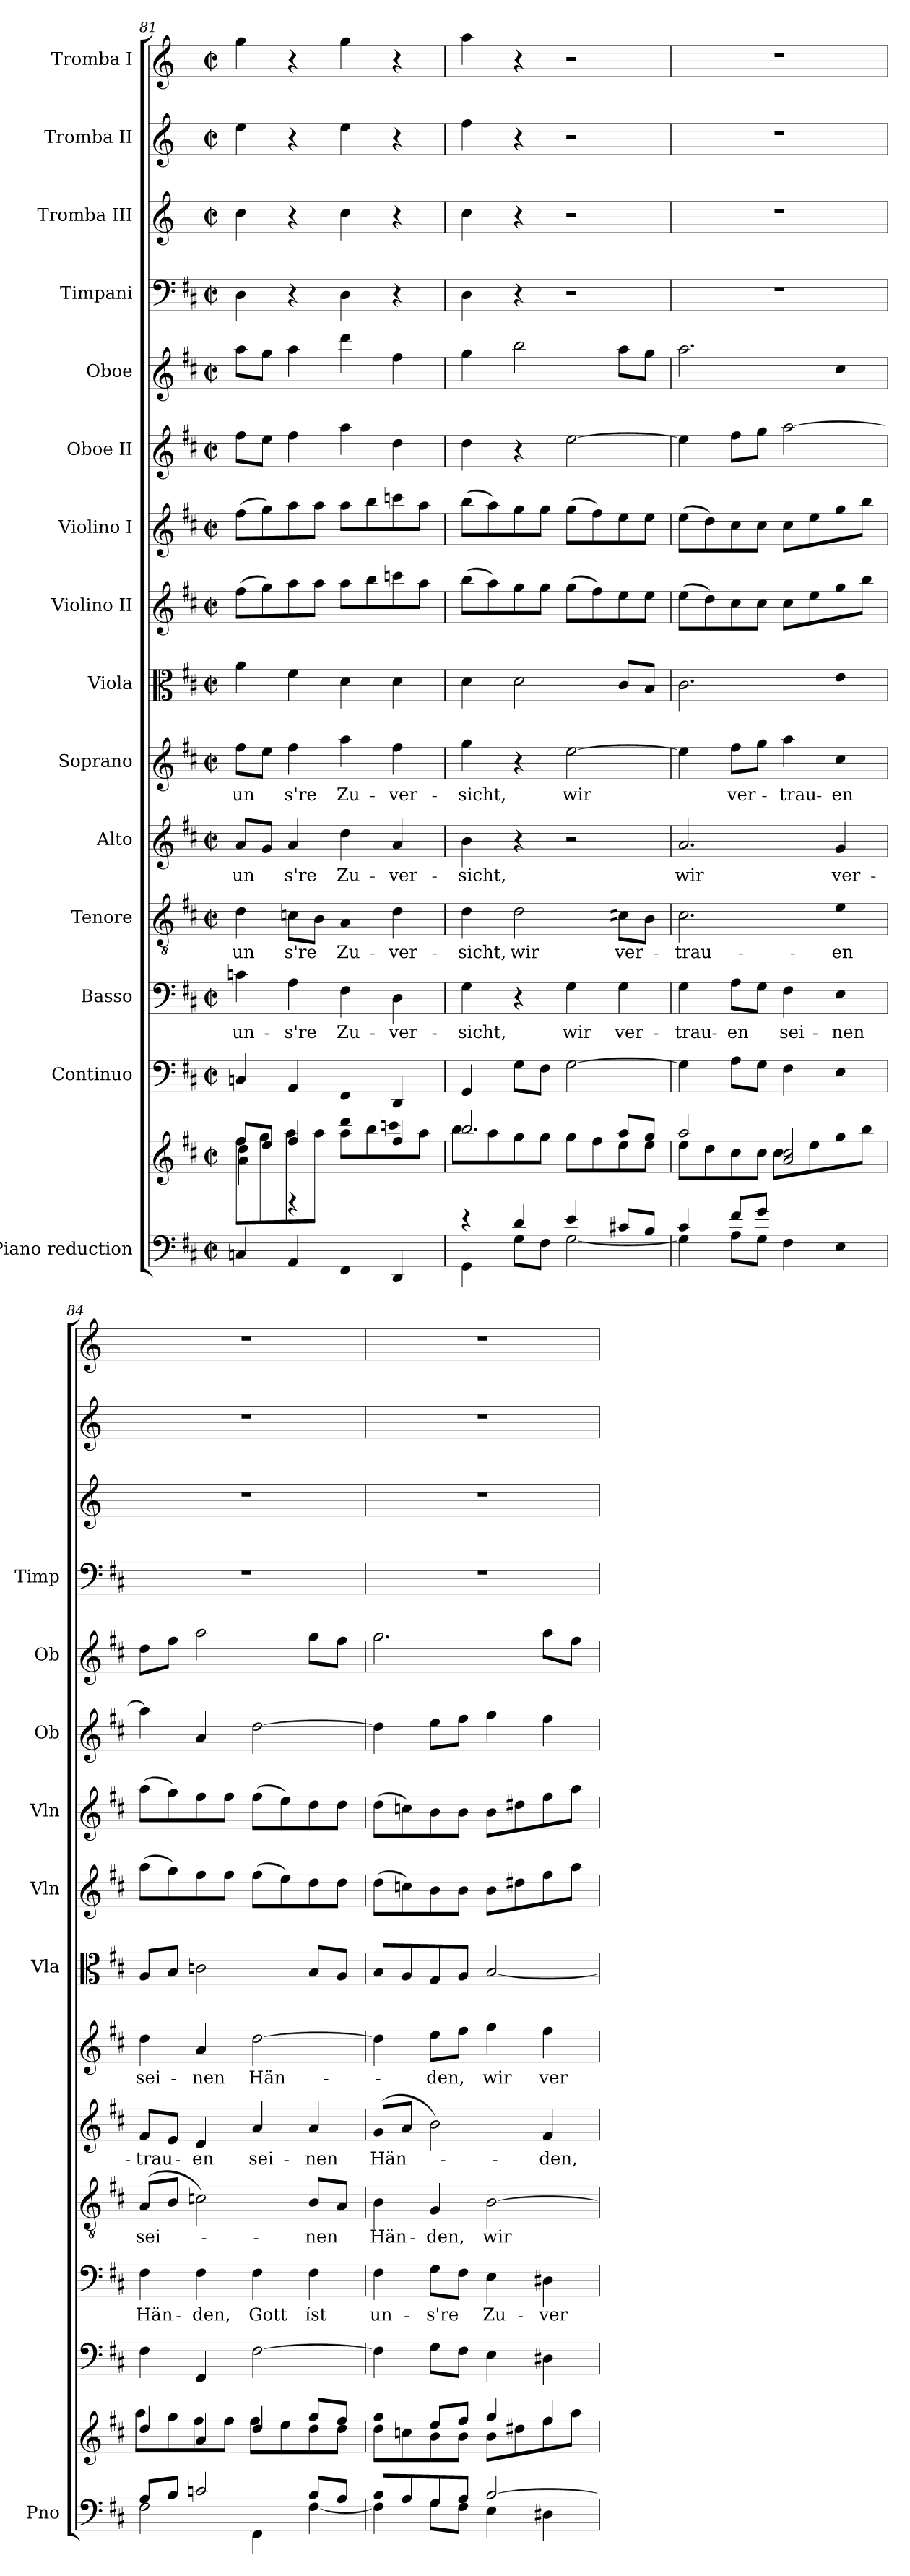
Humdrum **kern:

**kern	**kern	**kern	**kern	**text	**kern	**text	**kern	**text	**kern	**text	**kern	**kern	**kern	**kern	**kern	**kern	**kern	**kern	**kern
*part15	*part15	*part14	*part13	*part13	*part12	*part12	*part11	*part11	*part10	*part10	*part9	*part8	*part7	*part6	*part5	*part4	*part3	*part2	*part1
*staff16	*staff15	*staff14	*staff13	*staff13	*staff12	*staff12	*staff11	*staff11	*staff10	*staff10	*staff9	*staff8	*staff7	*staff6	*staff5	*staff4	*staff3	*staff2	*staff1
*I"Piano reduction	*	*I"Continuo	*I"Basso	*	*I"Tenore	*	*I"Alto	*	*I"Soprano	*	*I"Viola	*I"Violino II	*I"Violino I	*I"Oboe II	*I"Oboe	*I"Timpani	*I"Tromba III	*I"Tromba II	*I"Tromba I
*I'Pno	*	*	*	*	*	*	*	*	*	*	*I'Vla	*I'Vln	*I'Vln	*I'Ob	*I'Ob	*I'Timp	*	*	*
!!LO:PB:g=z
*clefF4	*clefG2	*clefF4	*clefF4	*	*clefGv2	*	*clefG2	*	*clefG2	*	*clefC3	*clefG2	*clefG2	*clefG2	*clefG2	*clefF4	*clefG2	*clefG2	*clefG2
*	*	*	*	*	*	*	*	*	*	*	*	*	*	*	*	*	*ITrd-1c-2	*ITrd-1c-2	*ITrd-1c-2
*k[f#c#]	*k[f#c#]	*k[f#c#]	*k[f#c#]	*	*k[f#c#]	*	*k[f#c#]	*	*k[f#c#]	*	*k[f#c#]	*k[f#c#]	*k[f#c#]	*k[f#c#]	*k[f#c#]	*k[f#c#]	*k[f#c#]	*k[f#c#]	*k[f#c#]
*M2/2	*M2/2	*M2/2	*M2/2	*	*M2/2	*	*M2/2	*	*M2/2	*	*M2/2	*M2/2	*M2/2	*M2/2	*M2/2	*M2/2	*M2/2	*M2/2	*M2/2
*met(c|)	*met(c|)	*met(c|)	*met(c|)	*	*met(c|)	*	*met(c|)	*	*met(c|)	*	*met(c|)	*met(c|)	*met(c|)	*met(c|)	*met(c|)	*met(c|)	*met(c|)	*met(c|)	*met(c|)
=81	=81	=81	=81	=81	=81	=81	=81	=81	=81	=81	=81	=81	=81	=81	=81	=81	=81	=81	=81
*	*^	*	*	*	*	*	*	*	*	*	*	*	*	*	*	*	*	*	*
*	*	*^	*	*	*	*	*	*	*	*	*	*	*	*	*	*	*	*	*	*
!	!	!	!	!	!	!LO:LY:b	!	!LO:LY:b	!	!LO:LY:b	!	!LO:LY:b	!	!	!	!	!	!	!	!	!
4Cn/	8ff#/L	8ff#\L	4a\ 4dd\	4Cn/	4cn\	un-	4d\	un	8a/L	un	8ff#\L	un	4a\	(>8ff#\L	(>8ff#\L	8ff#\L	8aa\L	4D\	4dd\	4ff#\	4aa\
.	8ee/J	8gg\	.	.	.	.	.	.	8g/J	.	8ee\J	.	.	8gg\)	8gg\)	8ee\J	8gg\J	.	.	.	.
!	!	!	!	!	!	!LO:LY:b	!	!LO:LY:b	!	!LO:LY:b	!	!LO:LY:b	!	!	!	!	!	!	!	!	!
4AA/	4ff#/	8aa\	4rD	4AA/	4A\	-s're	8cn\L	s're	4a/	s're	4ff#\	s're	4f#\	8aa\	8aa\	4ff#\	4aa\	4r	4r	4r	4r
.	.	8aa\J	.	.	.	.	8B\J	.	.	.	.	.	.	8aa\J	8aa\J	.	.	.	.	.	.
!	!	!	!	!	!	!LO:LY:b	!	!LO:LY:b	!	!LO:LY:b	!	!LO:LY:b	!	!	!	!	!	!	!	!	!
4FF#/	4ddd/	8aa\L	2ryy	4FF#/	4F#\	Zu-	4A/	Zu-	4dd\	Zu-	4aa\	Zu-	4d\	8aa\L	8aa\L	4aa\	4ddd\	4D\	4dd\	4ff#\	4aa\
.	.	8bb\	.	.	.	.	.	.	.	.	.	.	.	8bb\	8bb\	.	.	.	.	.	.
!	!	!	!	!	!	!LO:LY:b	!	!LO:LY:b	!	!LO:LY:b	!	!LO:LY:b	!	!	!	!	!	!	!	!	!
4DD/	4ff#/	8cccn\	.	4DD/	4D\	-ver-	4d\	-ver-	4a/	-ver-	4ff#\	-ver-	4d\	8cccn\	8cccn\	4dd\	4ff#\	4r	4r	4r	4r
.	.	8aa\J	.	.	.	.	.	.	.	.	.	.	.	8aa\J	8aa\J	.	.	.	.	.	.
*	*	*v	*v	*	*	*	*	*	*	*	*	*	*	*	*	*	*	*	*	*	*
=82	=82	=82	=82	=82	=82	=82	=82	=82	=82	=82	=82	=82	=82	=82	=82	=82	=82	=82	=82	=82
*^	*	*	*	*	*	*	*	*	*	*	*	*	*	*	*	*	*	*	*	*
!	!	!	!	!	!	!LO:LY:b	!	!LO:LY:b	!	!LO:LY:b	!	!LO:LY:b	!	!	!	!	!	!	!	!	!
4r	4GG\	2.bb/	8bb\L	4GG/	4G\	-sicht,	4d\	-sicht,	4b\	-sicht,	4gg\	-sicht,	4d\	(>8bb\L	(>8bb\L	4dd\	4gg\	4D\	4dd\	4gg\	4bb\
.	.	.	8aa\	.	.	.	.	.	.	.	.	.	.	8aa\)	8aa\)	.	.	.	.	.	.
!	!	!	!	!	!	!	!	!LO:LY:b	!	!	!	!	!	!	!	!	!	!	!	!	!
4d/	8G\L	.	8gg\	8G\L	4r	.	2d\	wir	4r	.	4r	.	2d\	8gg\	8gg\	4r	2bb\	4r	4r	4r	4r
.	8F#\J	.	8gg\J	8F#\J	.	.	.	.	.	.	.	.	.	8gg\J	8gg\J	.	.	.	.	.	.
!	!	!	!	!	!	!LO:LY:b	!	!	!	!	!	!LO:LY:b	!	!	!	!	!	!	!	!	!
4e/	[2G\	.	8gg\L	[2G\	4G\	wir	.	.	2r	.	[2ee\	wir	.	(>8gg\L	(>8gg\L	[2ee\	.	2r	2r	2r	2r
.	.	.	8ff#\	.	.	.	.	.	.	.	.	.	.	8ff#\)	8ff#\)	.	.	.	.	.	.
!	!	!	!	!	!	!LO:LY:b	!	!LO:LY:b	!	!	!	!	!	!	!	!	!	!	!	!	!
8c#X/L	.	8aa/L	8ee\	.	4G\	ver-	8c#X\L	ver-	.	.	.	.	8c#/L	8ee\	8ee\	.	8aa\L	.	.	.	.
8B/J	.	8gg/J	8ee\J	.	.	.	8B\J	.	.	.	.	.	8B/J	8ee\J	8ee\J	.	8gg\J	.	.	.	.
=83	=83	=83	=83	=83	=83	=83	=83	=83	=83	=83	=83	=83	=83	=83	=83	=83	=83	=83	=83	=83	=83
!	!	!	!	!	!	!LO:LY:b	!	!LO:LY:b	!	!LO:LY:b	!	!	!	!	!	!	!	!	!	!	!
4c#/	4G\]	2aa/	8ee\L	4G\]	4G\	-trau-	2.c#\	-trau-	2.a/	wir	4ee\]	.	2.c#\	(>8ee\L	(>8ee\L	4ee\]	2.aa\	1r	1r	1r	1r
.	.	.	8dd\	.	.	.	.	.	.	.	.	.	.	8dd\)	8dd\)	.	.	.	.	.	.
!	!	!	!	!	!	!LO:LY:b	!	!	!	!	!	!LO:LY:b	!	!	!	!	!	!	!	!	!
8f#/L	8A\L	.	8cc#\	8A\L	8A\L	-en	.	.	.	.	8ff#\L	ver-	.	8cc#\	8cc#\	8ff#\L	.	.	.	.	.
8g/J	8G\J	.	8cc#\J	8G\J	8G\J	.	.	.	.	.	8gg\J	.	.	8cc#\J	8cc#\J	8gg\J	.	.	.	.	.
!	!	!	!	!	!	!LO:LY:b	!	!	!	!	!	!LO:LY:b	!	!	!	!	!	!	!	!	!
2ryy	4F#\	2a/ 2cc#/	8cc#\L	4F#\	4F#\	sei-	.	.	.	.	4aa\	-trau-	.	8cc#\L	8cc#\L	[2aa\	.	.	.	.	.
.	.	.	8ee\	.	.	.	.	.	.	.	.	.	.	8ee\	8ee\	.	.	.	.	.	.
!	!	!	!	!	!	!LO:LY:b	!	!LO:LY:b	!	!LO:LY:b	!	!LO:LY:b	!	!	!	!	!	!	!	!	!
.	4E\	.	8gg\	4E\	4E\	-nen	4e\	-en	4g/	ver-	4cc#\	-en	4e\	8gg\	8gg\	.	4cc#\	.	.	.	.
.	.	.	8bb\J	.	.	.	.	.	.	.	.	.	.	8bb\J	8bb\J	.	.	.	.	.	.
=84	=84	=84	=84	=84	=84	=84	=84	=84	=84	=84	=84	=84	=84	=84	=84	=84	=84	=84	=84	=84	=84
!	!	!	!	!	!	!LO:LY:b	!	!LO:LY:b	!	!LO:LY:b	!	!LO:LY:b	!	!	!	!	!	!	!	!	!
8A/L	2F#\	4dd/	8aa\L	4F#\	4F#\	Hän-	(>8A/L	sei-	8f#/L	-trau-	4dd\	sei-	8A/L	(>8aa\L	(>8aa\L	4aa\]	8dd\L	1r	1r	1r	1r
8B/J	.	.	8gg\	.	.	.	8B/J	.	8e/J	.	.	.	8B/J	8gg\)	8gg\)	.	8ff#\J	.	.	.	.
!	!	!	!	!	!	!LO:LY:b	!	!	!	!LO:LY:b	!	!LO:LY:b	!	!	!	!	!	!	!	!	!
2cn/	.	4a/	8ff#\	4FF#/	4F#\	-den,	2cn\)	.	4d/	-en	4a/	-nen	2cn\	8ff#\	8ff#\	4a/	2aa\	.	.	.	.
.	.	.	8ff#\J	.	.	.	.	.	.	.	.	.	.	8ff#\J	8ff#\J	.	.	.	.	.	.
!	!	!	!	!	!	!LO:LY:b	!	!	!	!LO:LY:b	!	!LO:LY:b	!	!	!	!	!	!	!	!	!
.	4FF#\	4dd/	8ff#\L	[2F#\	4F#\	Gott	.	.	4a/	sei-	[2dd\	Hän-	.	(>8ff#\L	(>8ff#\L	[2dd\	.	.	.	.	.
.	.	.	8ee\	.	.	.	.	.	.	.	.	.	.	8ee\)	8ee\)	.	.	.	.	.	.
!	!	!	!	!	!	!LO:LY:b	!	!LO:LY:b	!	!LO:LY:b	!	!	!	!	!	!	!	!	!	!	!
8B/L	[4F#\	8gg/L	8dd\	.	4F#\	íst	8B/L	-nen	4a/	-nen	.	.	8B/L	8dd\	8dd\	.	8gg\L	.	.	.	.
8A/J	.	8ff#/J	8dd\J	.	.	.	8A/J	.	.	.	.	.	8A/J	8dd\J	8dd\J	.	8ff#\J	.	.	.	.
=85	=85	=85	=85	=85	=85	=85	=85	=85	=85	=85	=85	=85	=85	=85	=85	=85	=85	=85	=85	=85	=85
!	!	!	!	!	!	!LO:LY:b	!	!LO:LY:b	!	!LO:LY:b	!	!	!	!	!	!	!	!	!	!	!
8B/L	4F#\]	4gg/	8dd\L	4F#\]	4F#\	un-	4B\	Hän-	(>8g/L	Hän-	4dd\]	.	8B/L	(>8dd\L	(>8dd\L	4dd\]	2.gg\	1r	1r	1r	1r
8A/	.	.	8ccn\	.	.	.	.	.	8a/J	.	.	.	8A/	8ccn\)	8ccn\)	.	.	.	.	.	.
!	!	!	!	!	!	!LO:LY:b	!	!LO:LY:b	!	!	!	!LO:LY:b	!	!	!	!	!	!	!	!	!
8G/	8G\L	8ee/L	8b\	8G\L	8G\L	-s're	4G/	-den,	2b\)	.	8ee\L	-den,	8G/	8b\	8b\	8ee\L	.	.	.	.	.
8A/J	8F#\J	8ff#/J	8b\J	8F#\J	8F#\J	.	.	.	.	.	8ff#\J	.	8A/J	8b\J	8b\J	8ff#\J	.	.	.	.	.
!	!	!	!	!	!	!LO:LY:b	!	!LO:LY:b	!	!	!	!LO:LY:b	!	!	!	!	!	!	!	!	!
[2B/	4E\	4gg/	8b\L	4E\	4E\	Zu-	[2B\	wir	.	.	4gg\	wir	[2B/	8b\L	8b\L	4gg\	.	.	.	.	.
.	.	.	8dd#X\	.	.	.	.	.	.	.	.	.	.	8dd#X\	8dd#X\	.	.	.	.	.	.
!	!	!	!	!	!	!LO:LY:b	!	!	!	!LO:LY:b	!	!LO:LY:b	!	!	!	!	!	!	!	!	!
.	4D#X\	4ff#/	8ff#\	4D#X\	4D#X\	-ver-	.	.	4f#/	-den,	4ff#\	ver-	.	8ff#\	8ff#\	4ff#\	8aa\L	.	.	.	.
.	.	.	8aa\J	.	.	.	.	.	.	.	.	.	.	8aa\J	8aa\J	.	8ff#\J	.	.	.	.
*v	*v	*	*	*	*	*	*	*	*	*	*	*	*	*	*	*	*	*	*	*	*
*	*v	*v	*	*	*	*	*	*	*	*	*	*	*	*	*	*	*	*	*	*
=	=	=	=	=	=	=	=	=	=	=	=	=	=	=	=	=	=	=	=
*-	*-	*-	*-	*-	*-	*-	*-	*-	*-	*-	*-	*-	*-	*-	*-	*-	*-	*-	*-
